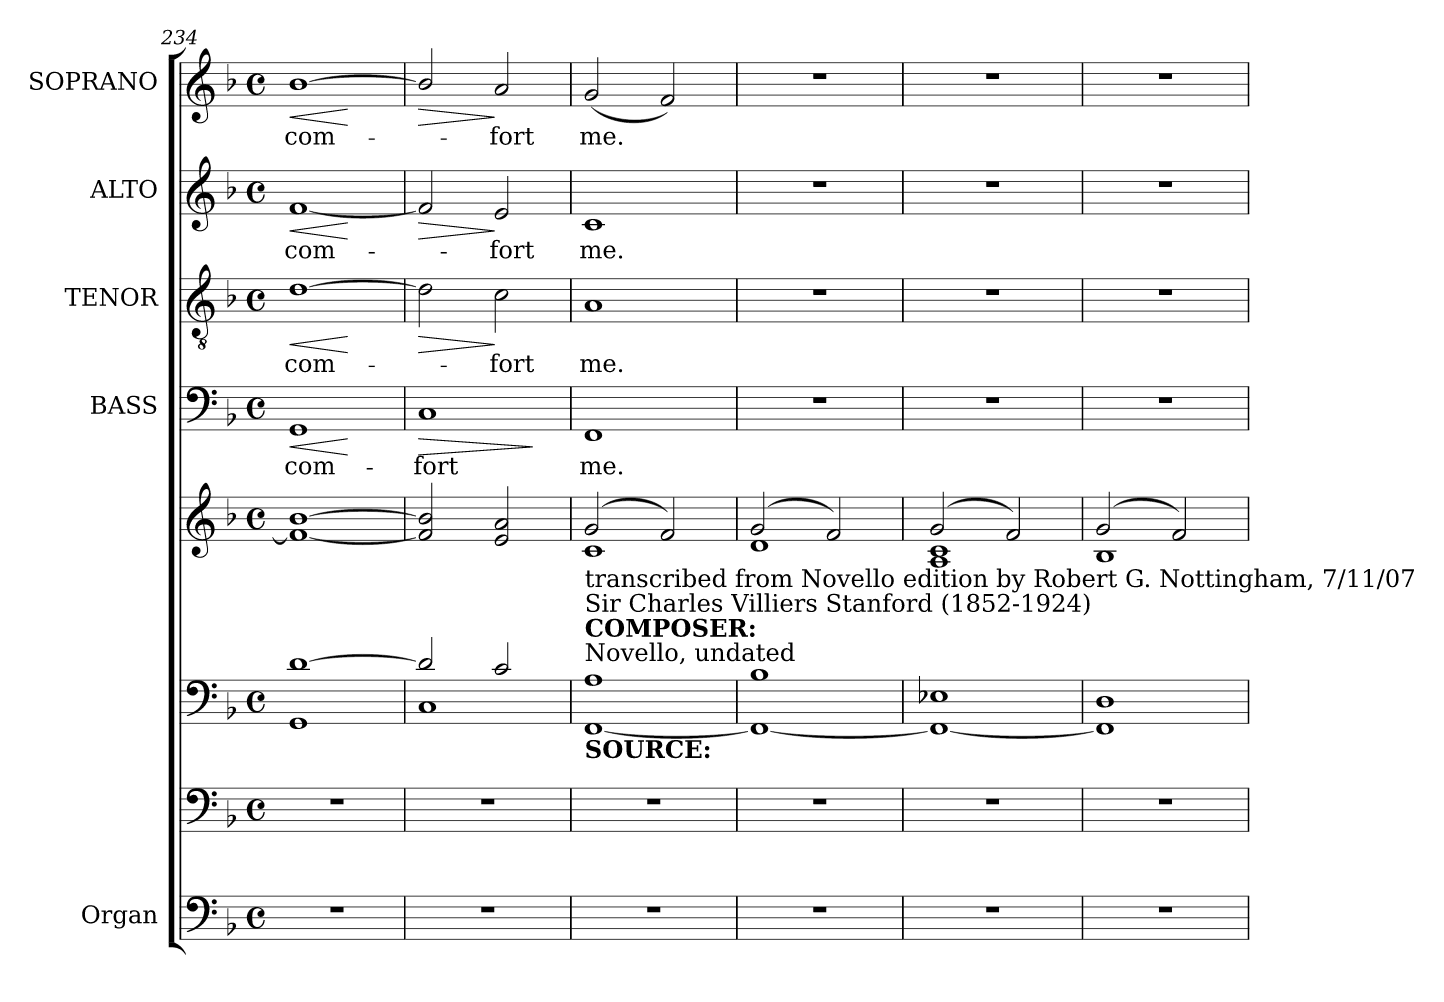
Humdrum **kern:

**kern	**kern	**kern	**kern	**kern	**text	**dynam	**kern	**text	**dynam	**kern	**text	**dynam	**kern	**text	**dynam
*part5	*part5	*part5	*part5	*part4	*part4	*part4	*part3	*part3	*part3	*part2	*part2	*part2	*part1	*part1	*part1
*staff8	*staff7	*staff6	*staff5	*staff4	*staff4	*staff4	*staff3	*staff3	*staff3	*staff2	*staff2	*staff2	*staff1	*staff1	*staff1
*I"Organ	*	*	*	*I"BASS	*	*	*I"TENOR	*	*	*I"ALTO	*	*	*I"SOPRANO	*	*
*I'Org.	*	*	*	*I'B.	*	*	*I'T.	*	*	*I'A.	*	*	*I'S.	*	*
*clefF4	*clefF4	*clefF4	*clefG2	*clefF4	*	*	*clefGv2	*	*	*clefG2	*	*	*clefG2	*	*
*	*	*	*	*	*	*	*ITrd7c12	*	*	*	*	*	*	*	*
*k[b-]	*k[b-]	*k[b-]	*k[b-]	*k[b-]	*	*	*k[b-]	*	*	*k[b-]	*	*	*k[b-]	*	*
*F:	*F:	*F:	*F:	*F:	*	*	*F:	*	*	*F:	*	*	*F:	*	*
*M4/4	*M4/4	*M4/4	*M4/4	*M4/4	*	*	*M4/4	*	*	*M4/4	*	*	*M4/4	*	*
*met(c)	*met(c)	*met(c)	*met(c)	*met(c)	*	*	*met(c)	*	*	*met(c)	*	*	*met(c)	*	*
=234	=234	=234	=234	=234	=234	=234	=234	=234	=234	=234	=234	=234	=234	=234	=234
*	*	*^	*	*	*	*	*	*	*	*	*	*	*	*	*
!	!	!	!	!	!	!LO:LY:b:color=#000000	!LO:HP:b	!	!	!	!	!	!	!	!	!
!	!	!	!	!	!	!	!	!	!LO:LY:b:color=#000000	!LO:HP:b	!	!	!	!	!	!
!	!	!	!	!	!	!	!	!	!	!	!	!LO:LY:b:color=#000000	!LO:HP:b	!	!	!
!	!	!	!	!	!	!	!	!	!	!	!	!	!	!	!LO:LY:b:color=#000000	!LO:HP:b
1r	1r	[1di	1GGi	1fi_ [1b-i	1GGi	com-	<	[1Di	com-	<	[1fi	com-	<	[1b-i	com-	<
*	*	*v	*v	*	*	*	*	*	*	*	*	*	*	*	*	*
.	.	.	.	.	.	[	.	.	[	.	.	[	.	.	[
=235	=235	=235	=235	=235	=235	=235	=235	=235	=235	=235	=235	=235	=235	=235	=235
*	*	*^	*	*	*	*	*	*	*	*	*	*	*	*	*
!	!	!	!	!	!	!LO:LY:b:color=#000000	!LO:HP:b	!	!	!LO:HP:b	!	!	!LO:HP:b	!	!	!LO:HP:b
1r	1r	2di/]	1Ci	2fi/] 2b-i]	1Ci	-fort	>	2Di\]	.	>	2fi/]	.	>	2b-i/]	.	>
!	!	!	!	!	!	!	!	!	!LO:LY:b:color=#000000	!	!	!	!	!	!	!
!	!	!	!	!	!	!	!	!	!	!	!	!LO:LY:b:color=#000000	!	!	!	!
!	!	!	!	!	!	!	!	!	!	!	!	!	!	!	!LO:LY:b:color=#000000	!
.	.	2ci/	.	2ei/ 2ai	.	.	.	2Ci\	-fort	]	2ei/	-fort	]	2ai/	-fort	]
*	*	*v	*v	*	*	*	*	*	*	*	*	*	*	*	*	*
.	.	.	.	.	.	]	.	.	.	.	.	.	.	.	.
!!LO:LB:g=z
=236	=236	=236	=236	=236	=236	=236	=236	=236	=236	=236	=236	=236	=236	=236	=236
*	*	*^	*^	*	*	*	*	*	*	*	*	*	*	*	*
!	!	!	!	!	!	!	!LO:LY:b:color=#000000	!	!	!	!	!	!	!	!	!	!
!	!	!	!	!	!	!	!	!	!	!LO:LY:b:color=#000000	!	!	!	!	!	!	!
!	!	!	!	!	!	!	!	!	!	!	!	!	!LO:LY:b:color=#000000	!	!	!	!
!	!	!LO:TX:b:B:t=SOURCE&colon;	!	!	!	!	!	!	!	!	!	!	!	!	!	!	!
!	!	!LO:TX:t=Novello, undated	!	!	!	!	!	!	!	!	!	!	!	!	!	!	!
!	!	!LO:TX:B:t=COMPOSER&colon;	!	!	!	!	!	!	!	!	!	!	!	!	!	!	!
!	!	!LO:TX:t=Sir Charles Villiers Stanford (1852-1924)	!	!	!	!	!	!	!	!	!	!	!	!	!	!	!
!	!	!LO:TX:t=transcribed from Novello edition by Robert G. Nottingham, 7/11/07	!	!	!	!	!	!	!	!	!	!	!	!	!	!	!
!	!	!	!	!	!	!	!	!	!	!	!	!	!	!	!	!LO:LY:b:color=#000000	!
1r	1r	1Ai	[1FFi	(2gi/	1ci	1FFi	me.	.	1AAi	me.	.	1ci	me.	.	(2gi/	me.	.
.	.	.	.	2fi/)	.	.	.	.	.	.	.	.	.	.	2fi/)	.	.
=237	=237	=237	=237	=237	=237	=237	=237	=237	=237	=237	=237	=237	=237	=237	=237	=237	=237
1r	1r	1B-i	1FFi_	(2gi/	1di	1r	.	.	1r	.	.	1r	.	.	1r	.	.
.	.	.	.	2fi/)	.	.	.	.	.	.	.	.	.	.	.	.	.
=238	=238	=238	=238	=238	=238	=238	=238	=238	=238	=238	=238	=238	=238	=238	=238	=238	=238
1r	1r	1E-Xi	1FFi_	(2gi/	1Ai 1ci	1r	.	.	1r	.	.	1r	.	.	1r	.	.
.	.	.	.	2fi/)	.	.	.	.	.	.	.	.	.	.	.	.	.
=239	=239	=239	=239	=239	=239	=239	=239	=239	=239	=239	=239	=239	=239	=239	=239	=239	=239
1r	1r	1Di	1FFi]	(2gi/	1B-i	1r	.	.	1r	.	.	1r	.	.	1r	.	.
.	.	.	.	2fi/)	.	.	.	.	.	.	.	.	.	.	.	.	.
*	*	*v	*v	*	*	*	*	*	*	*	*	*	*	*	*	*	*
*	*	*	*v	*v	*	*	*	*	*	*	*	*	*	*	*	*
*	*stria0	*	*	*	*	*	*	*	*	*	*	*	*	*	*
=	=	=	=	=	=	=	=	=	=	=	=	=	=	=	=
*-	*-	*-	*-	*-	*-	*-	*-	*-	*-	*-	*-	*-	*-	*-	*-
